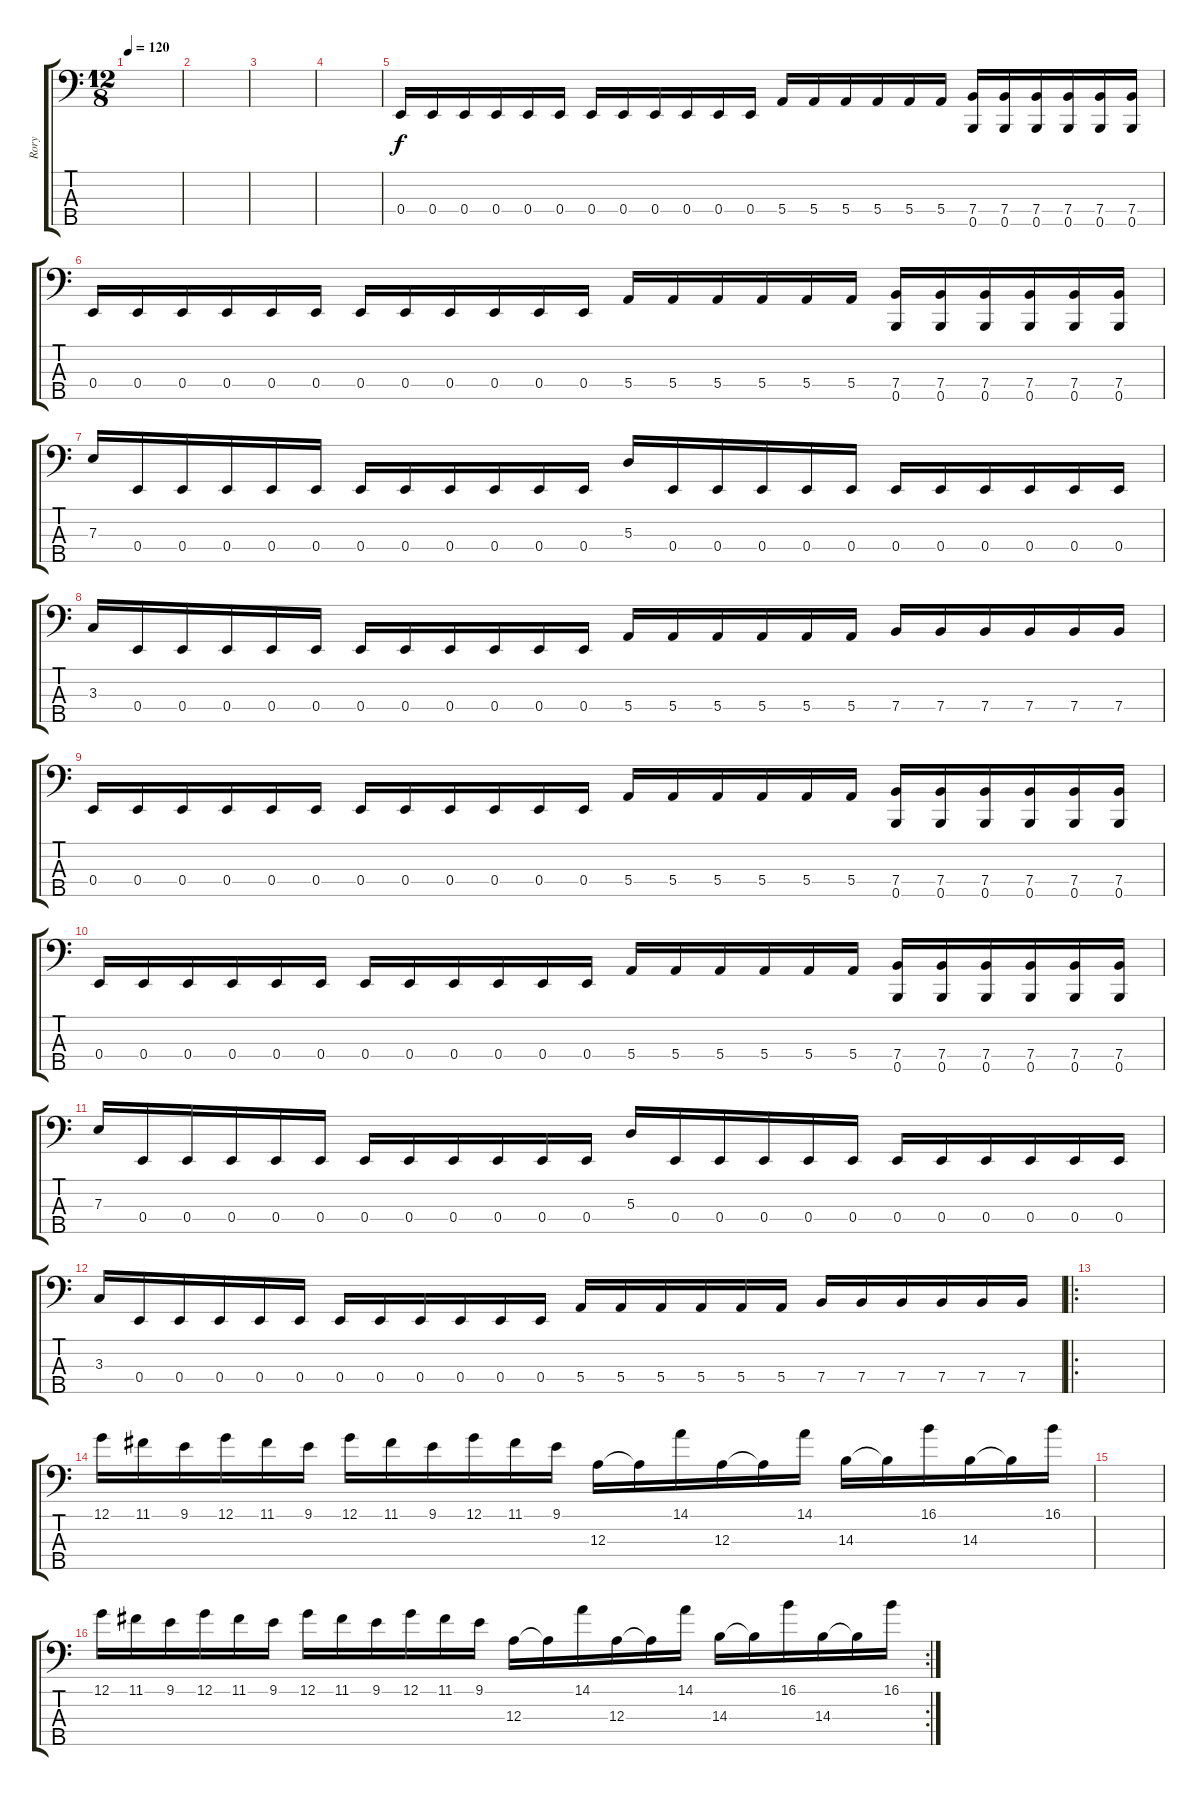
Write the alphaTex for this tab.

\track ("Rory" "Rory") {instrument electricbassfinger}
\staff {score tabs}
\tuning (G2 D2 A1 E1 B0) {hide}
\ts (12 8)
\tempo 120
\clef f4
\ks c
|
|
|
|
0.4.16 0.4.16 0.4.16 0.4.16 0.4.16 0.4.16 0.4.16 0.4.16 0.4.16 0.4.16 0.4.16 0.4.16 5.4.16 5.4.16 5.4.16 5.4.16 5.4.16 5.4.16 (7.4 0.5).16 (7.4 0.5).16 (7.4 0.5).16 (7.4 0.5).16 (7.4 0.5).16 (7.4 0.5).16 |
0.4.16 0.4.16 0.4.16 0.4.16 0.4.16 0.4.16 0.4.16 0.4.16 0.4.16 0.4.16 0.4.16 0.4.16 5.4.16 5.4.16 5.4.16 5.4.16 5.4.16 5.4.16 (7.4 0.5).16 (7.4 0.5).16 (7.4 0.5).16 (7.4 0.5).16 (7.4 0.5).16 (7.4 0.5).16 |
7.3.16 0.4.16 0.4.16 0.4.16 0.4.16 0.4.16 0.4.16 0.4.16 0.4.16 0.4.16 0.4.16 0.4.16 5.3.16 0.4.16 0.4.16 0.4.16 0.4.16 0.4.16 0.4.16 0.4.16 0.4.16 0.4.16 0.4.16 0.4.16 |
3.3.16 0.4.16 0.4.16 0.4.16 0.4.16 0.4.16 0.4.16 0.4.16 0.4.16 0.4.16 0.4.16 0.4.16 5.4.16 5.4.16 5.4.16 5.4.16 5.4.16 5.4.16 7.4.16 7.4.16 7.4.16 7.4.16 7.4.16 7.4.16 |
0.4.16 0.4.16 0.4.16 0.4.16 0.4.16 0.4.16 0.4.16 0.4.16 0.4.16 0.4.16 0.4.16 0.4.16 5.4.16 5.4.16 5.4.16 5.4.16 5.4.16 5.4.16 (7.4 0.5).16 (7.4 0.5).16 (7.4 0.5).16 (7.4 0.5).16 (7.4 0.5).16 (7.4 0.5).16 |
0.4.16 0.4.16 0.4.16 0.4.16 0.4.16 0.4.16 0.4.16 0.4.16 0.4.16 0.4.16 0.4.16 0.4.16 5.4.16 5.4.16 5.4.16 5.4.16 5.4.16 5.4.16 (7.4 0.5).16 (7.4 0.5).16 (7.4 0.5).16 (7.4 0.5).16 (7.4 0.5).16 (7.4 0.5).16 |
7.3.16 0.4.16 0.4.16 0.4.16 0.4.16 0.4.16 0.4.16 0.4.16 0.4.16 0.4.16 0.4.16 0.4.16 5.3.16 0.4.16 0.4.16 0.4.16 0.4.16 0.4.16 0.4.16 0.4.16 0.4.16 0.4.16 0.4.16 0.4.16 |
3.3.16 0.4.16 0.4.16 0.4.16 0.4.16 0.4.16 0.4.16 0.4.16 0.4.16 0.4.16 0.4.16 0.4.16 5.4.16 5.4.16 5.4.16 5.4.16 5.4.16 5.4.16 7.4.16 7.4.16 7.4.16 7.4.16 7.4.16 7.4.16 |
\ro
|
12.1.16 11.1.16 9.1.16 12.1.16 11.1.16 9.1.16 12.1.16 11.1.16 9.1.16 12.1.16 11.1.16 9.1.16 12.3.16 12.3{t}.16 14.1.16 12.3.16 12.3{t}.16 14.1.16 14.3.16 14.3{t}.16 16.1.16 14.3.16 14.3{t}.16 16.1.16 |
|
\rc 2
12.1.16 11.1.16 9.1.16 12.1.16 11.1.16 9.1.16 12.1.16 11.1.16 9.1.16 12.1.16 11.1.16 9.1.16 12.3.16 12.3{t}.16 14.1.16 12.3.16 12.3{t}.16 14.1.16 14.3.16 14.3{t}.16 16.1.16 14.3.16 14.3{t}.16 16.1.16
